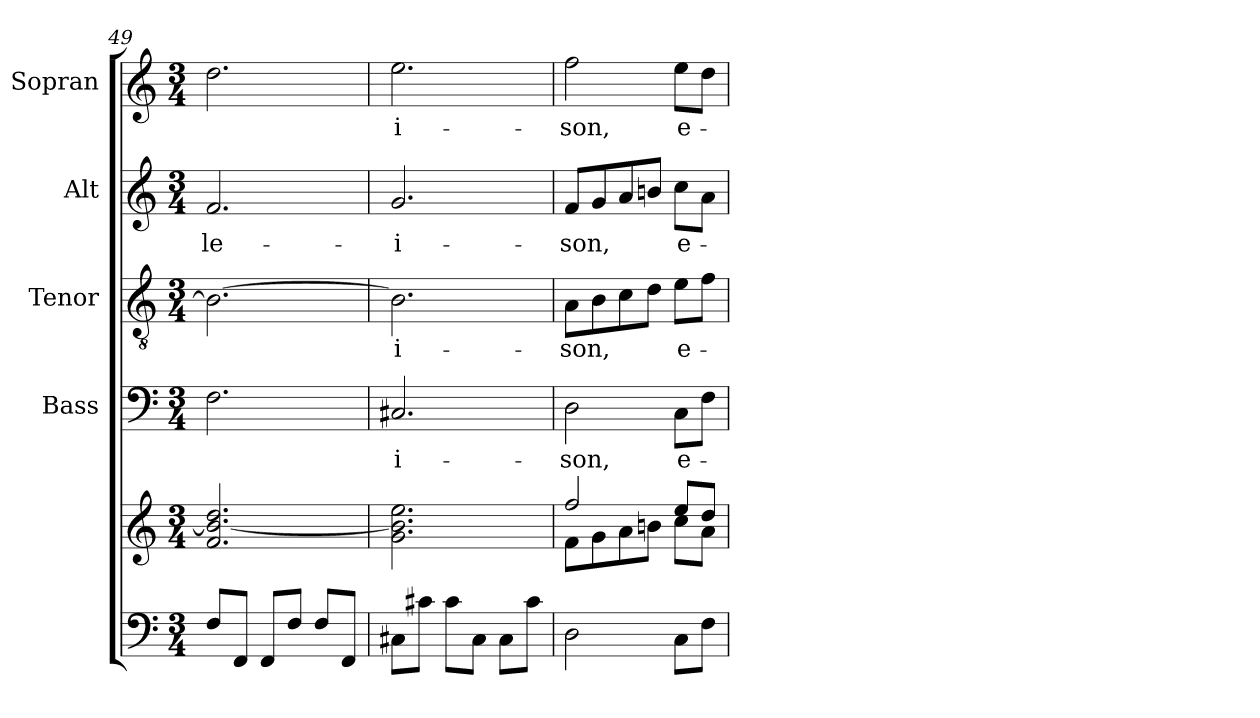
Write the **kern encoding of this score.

**kern	**kern	**kern	**text	**kern	**text	**kern	**text	**kern	**text
*part5	*part5	*part4	*part4	*part3	*part3	*part2	*part2	*part1	*part1
*staff6	*staff5	*staff4	*staff4	*staff3	*staff3	*staff2	*staff2	*staff1	*staff1
*	*	*I"Bass	*	*I"Tenor	*	*I"Alt	*	*I"Sopran	*
*	*	*I'B.	*	*I'T.	*	*I'A.	*	*I'S.	*
*clefF4	*clefG2	*clefF4	*	*clefGv2	*	*clefG2	*	*clefG2	*
*k[]	*k[]	*k[]	*	*k[]	*	*k[]	*	*k[]	*
*C:	*C:	*C:	*	*C:	*	*C:	*	*C:	*
*M3/4	*M3/4	*M3/4	*	*M3/4	*	*M3/4	*	*M3/4	*
=49	=49	=49	=49	=49	=49	=49	=49	=49	=49
!	!	!	!	!	!	!	!LO:LY:b	!	!
8F/L	2.f/ 2.b-/_ 2.dd/	2.F\	.	2.B-\_	.	2.f/	-le-	2.dd\	.
8FF/J	.	.	.	.	.	.	.	.	.
8FF/L	.	.	.	.	.	.	.	.	.
8F/J	.	.	.	.	.	.	.	.	.
8F/L	.	.	.	.	.	.	.	.	.
8FF/J	.	.	.	.	.	.	.	.	.
=50	=50	=50	=50	=50	=50	=50	=50	=50	=50
!	!	!	!LO:LY:b	!	!LO:LY:b	!	!LO:LY:b	!	!LO:LY:b
8C#X\L	2.g\ 2.b-\] 2.ee\	2.C#X/	-i-	2.B-\]	-i-	2.g/	-i-	2.ee\	-i-
8c#X\J	.	.	.	.	.	.	.	.	.
8c#\L	.	.	.	.	.	.	.	.	.
8C#\J	.	.	.	.	.	.	.	.	.
8C#\L	.	.	.	.	.	.	.	.	.
8c#\J	.	.	.	.	.	.	.	.	.
=51	=51	=51	=51	=51	=51	=51	=51	=51	=51
*	*^	*	*	*	*	*	*	*	*
!	!	!	!	!LO:LY:b	!	!LO:LY:b	!	!LO:LY:b	!	!LO:LY:b
2D\	2ff/	8f\L	2D\	-son,	8A\L	-son,	8f/L	-son,	2ff\	-son,
.	.	8g\	.	.	8B\	.	8g/	.	.	.
.	.	8a\	.	.	8c\	.	8a/	.	.	.
.	.	8bn\J	.	.	8d\J	.	8bn/J	.	.	.
!	!	!	!	!LO:LY:b	!	!LO:LY:b	!	!LO:LY:b	!	!LO:LY:b
8C\L	8ee/L	8cc\L	8C\L	e-	8e\L	e-	8cc\L	e-	8ee\L	e-
8F\J	8dd/J	8a\J	8F\J	.	8f\J	.	8a\J	.	8dd\J	.
*	*v	*v	*	*	*	*	*	*	*	*
=	=	=	=	=	=	=	=	=	=
*-	*-	*-	*-	*-	*-	*-	*-	*-	*-
